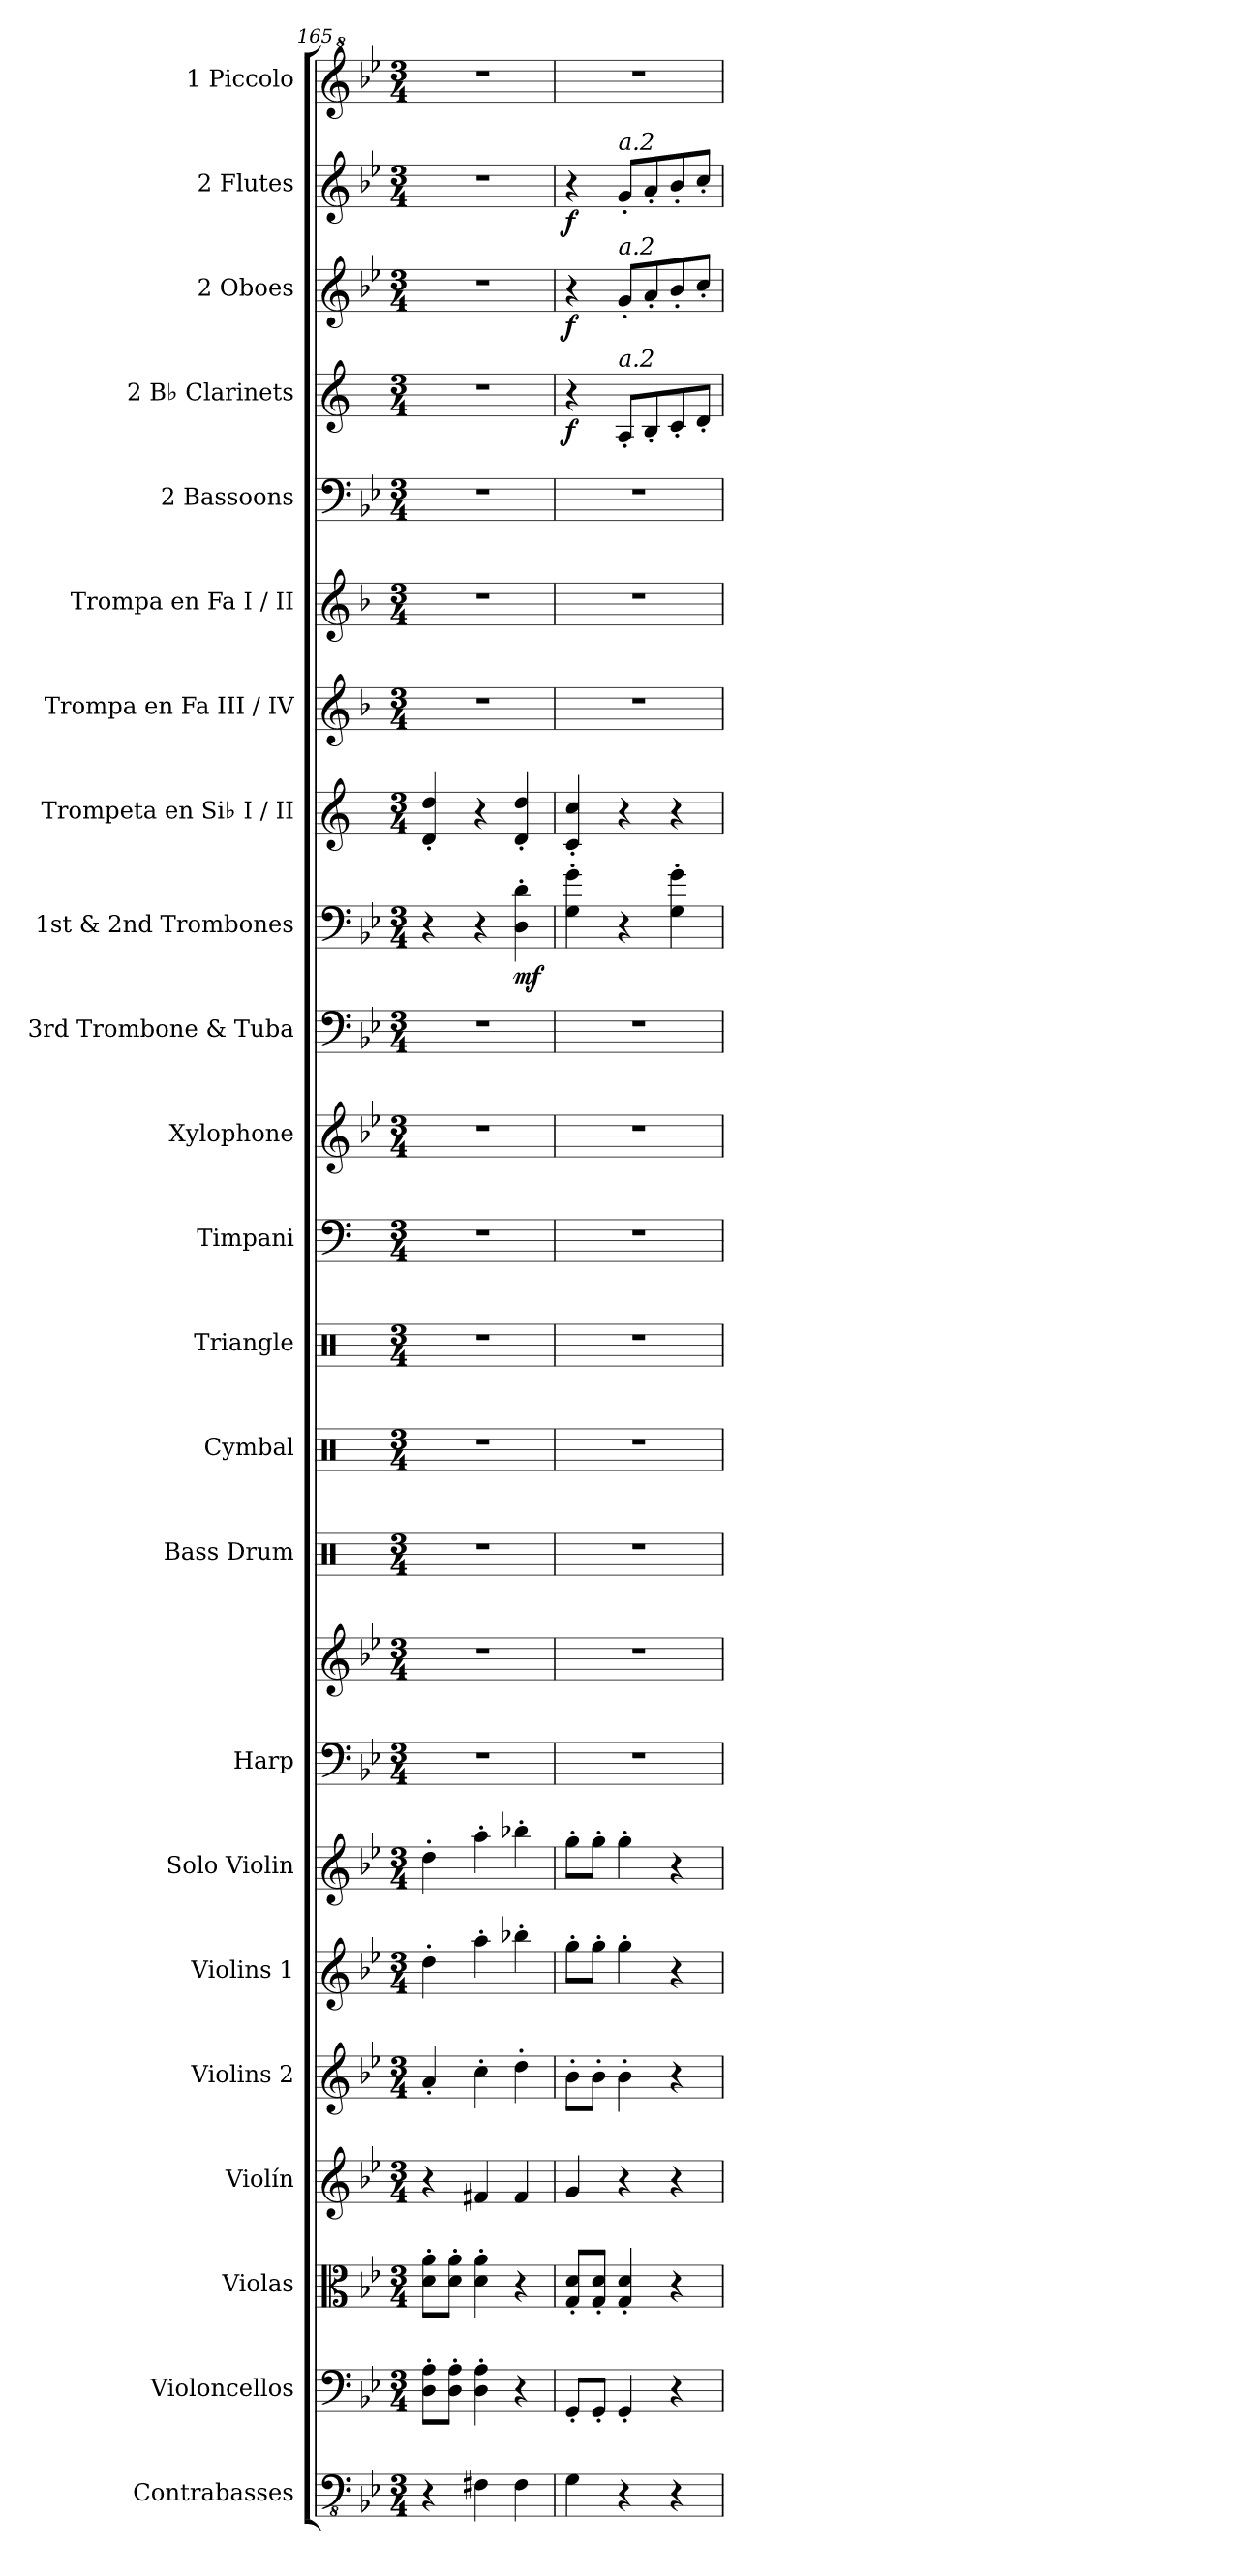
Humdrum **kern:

**kern	**kern	**kern	**kern	**kern	**kern	**kern	**kern	**kern	**kern	**kern	**kern	**kern	**kern	**kern	**kern	**dynam	**kern	**kern	**kern	**kern	**kern	**dynam	**kern	**dynam	**kern	**dynam	**kern
*part23	*part22	*part21	*part20	*part19	*part18	*part17	*part16	*part16	*part15	*part14	*part13	*part12	*part11	*part10	*part9	*part9	*part8	*part7	*part6	*part5	*part4	*part4	*part3	*part3	*part2	*part2	*part1
*staff24	*staff23	*staff22	*staff21	*staff20	*staff19	*staff18	*staff17	*staff16	*staff15	*staff14	*staff13	*staff12	*staff11	*staff10	*staff9	*staff9	*staff8	*staff7	*staff6	*staff5	*staff4	*staff4	*staff3	*staff3	*staff2	*staff2	*staff1
*I"Contrabasses	*I"Violoncellos	*I"Violas	*I"Violín	*I"Violins 2	*I"Violins 1	*I"Solo Violin	*I"Harp	*	*I"Bass Drum	*I"Cymbal	*I"Triangle	*I"Timpani	*I"Xylophone	*I"3rd Trombone     &amp; Tuba	*I"1st &amp; 2nd Trombones	*	*I"Trompeta en Si♭  I / II	*I"Trompa en Fa   III / IV	*I"Trompa en Fa I / II	*I"2 Bassoons	*I"2 B♭ Clarinets	*	*I"2 Oboes	*	*I"2 Flutes	*	*I"1 Piccolo
*I'Cbs.	*I'Vlcs.	*I'Vlas.	*I'Vln.	*I'Vlns. 2	*I'Vlns. 1	*I'S. Vln.	*I'Hrp.	*	*I'B. Dr.	*I'Cym.	*I'Trgl.	*I'Timp.	*I'Xyl.	*I'3rd Trb. &amp; Tba.	*I'1st &amp; 2nd    Trbs.	*	*I'Tpt. Si♭  I / II	*I'Trmp. Fa   III / IV	*I'Trmp. Fa I / II	*I'2 Bsns.	*I'2 B♭ Cls.	*	*I'2 Obs.	*	*I'2 Fls.	*	*I'1 Picc.
*clefFv4	*clefF4	*clefC3	*clefG2	*clefG2	*clefG2	*clefG2	*clefF4	*clefG2	*clefX	*clefX	*clefX	*clefF4	*clefG2	*clefF4	*clefF4	*	*clefG2	*clefG2	*clefG2	*clefF4	*clefG2	*	*clefG2	*	*clefG2	*	*clefG^2
*	*	*	*	*	*	*	*	*	*	*	*	*	*ITrd-7c-12	*	*	*	*ITrd1c2	*ITrd4c7	*ITrd4c7	*	*ITrd1c2	*	*	*	*	*	*ITrd-7c-12
*k[b-e-]	*k[b-e-]	*k[b-e-]	*k[b-e-]	*k[b-e-]	*k[b-e-]	*k[b-e-]	*k[b-e-]	*k[b-e-]	*k[]	*k[]	*k[]	*k[]	*k[b-e-]	*k[b-e-]	*k[b-e-]	*	*k[b-e-]	*k[b-e-]	*k[b-e-]	*k[b-e-]	*k[b-e-]	*	*k[b-e-]	*	*k[b-e-]	*	*k[b-e-]
*M3/4	*M3/4	*M3/4	*M3/4	*M3/4	*M3/4	*M3/4	*M3/4	*M3/4	*M3/4	*M3/4	*M3/4	*M3/4	*M3/4	*M3/4	*M3/4	*	*M3/4	*M3/4	*M3/4	*M3/4	*M3/4	*	*M3/4	*	*M3/4	*	*M3/4
=165	=165	=165	=165	=165	=165	=165	=165	=165	=165	=165	=165	=165	=165	=165	=165	=165	=165	=165	=165	=165	=165	=165	=165	=165	=165	=165	=165
4r	8D\' 8A\'L	8d\' 8a\'L	4r	4a'/	4dd'\	4dd'\	2.r	2.r	2.r	2.r	2.r	2.r	2.r	2.r	4r	.	4c/' 4cc/'	2.r	2.r	2.r	2.r	.	2.r	.	2.r	.	2.r
.	8D\' 8A\'J	8d\' 8a\'J	.	.	.	.	.	.	.	.	.	.	.	.	.	.	.	.	.	.	.	.	.	.	.	.	.
4FF#X\	4D\' 4A\'	4d\' 4a\'	4f#X/	4cc'\	4aa'\	4aa'\	.	.	.	.	.	.	.	.	4r	.	4r	.	.	.	.	.	.	.	.	.	.
!	!	!	!	!	!	!	!	!	!	!	!	!	!	!	!	!LO:DY:b	!	!	!	!	!	!	!	!	!	!	!
4FF#\	4r	4r	4f#/	4dd'\	4bb-X'\	4bb-X'\	.	.	.	.	.	.	.	.	4D\' 4d\'	mf	4c/' 4cc/'	.	.	.	.	.	.	.	.	.	.
=166	=166	=166	=166	=166	=166	=166	=166	=166	=166	=166	=166	=166	=166	=166	=166	=166	=166	=166	=166	=166	=166	=166	=166	=166	=166	=166	=166
!	!	!	!	!	!	!	!	!	!	!	!	!	!	!	!	!	!	!	!	!	!	!LO:DY:b	!	!LO:DY:b	!	!LO:DY:b	!
4GG\	8GG'/L	8G/' 8d/'L	4g/	8b-'\L	8gg'\L	8gg'\L	2.r	2.r	2.r	2.r	2.r	2.r	2.r	2.r	4G\' 4g\'	.	4B-/' 4b-/'	2.r	2.r	2.r	4r	f	4r	f	4r	f	2.r
.	8GG'/J	8G/' 8d/'J	.	8b-'\J	8gg'\J	8gg'\J	.	.	.	.	.	.	.	.	.	.	.	.	.	.	.	.	.	.	.	.	.
!	!	!	!	!	!	!	!	!	!	!	!	!	!	!	!	!	!	!	!	!	!	!	!	!	!LO:TX:a:i:t=a.2	!	!
!	!	!	!	!	!	!	!	!	!	!	!	!	!	!	!	!	!	!	!	!	!	!	!LO:TX:a:i:t=a.2	!	!	!	!
!	!	!	!	!	!	!	!	!	!	!	!	!	!	!	!	!	!	!	!	!	!LO:TX:a:i:t=a.2	!	!	!	!	!	!
4r	4GG'/	4G/' 4d/'	4r	4b-'\	4gg'\	4gg'\	.	.	.	.	.	.	.	.	4r	.	4r	.	.	.	8G'/L	.	8g'/L	.	8g'/L	.	.
.	.	.	.	.	.	.	.	.	.	.	.	.	.	.	.	.	.	.	.	.	8A'/	.	8a'/	.	8a'/	.	.
4r	4r	4r	4r	4r	4r	4r	.	.	.	.	.	.	.	.	4G\' 4g\'	.	4r	.	.	.	8B-'/	.	8b-'/	.	8b-'/	.	.
.	.	.	.	.	.	.	.	.	.	.	.	.	.	.	.	.	.	.	.	.	8c'/J	.	8cc'/J	.	8cc'/J	.	.
=	=	=	=	=	=	=	=	=	=	=	=	=	=	=	=	=	=	=	=	=	=	=	=	=	=	=	=
*-	*-	*-	*-	*-	*-	*-	*-	*-	*-	*-	*-	*-	*-	*-	*-	*-	*-	*-	*-	*-	*-	*-	*-	*-	*-	*-	*-
